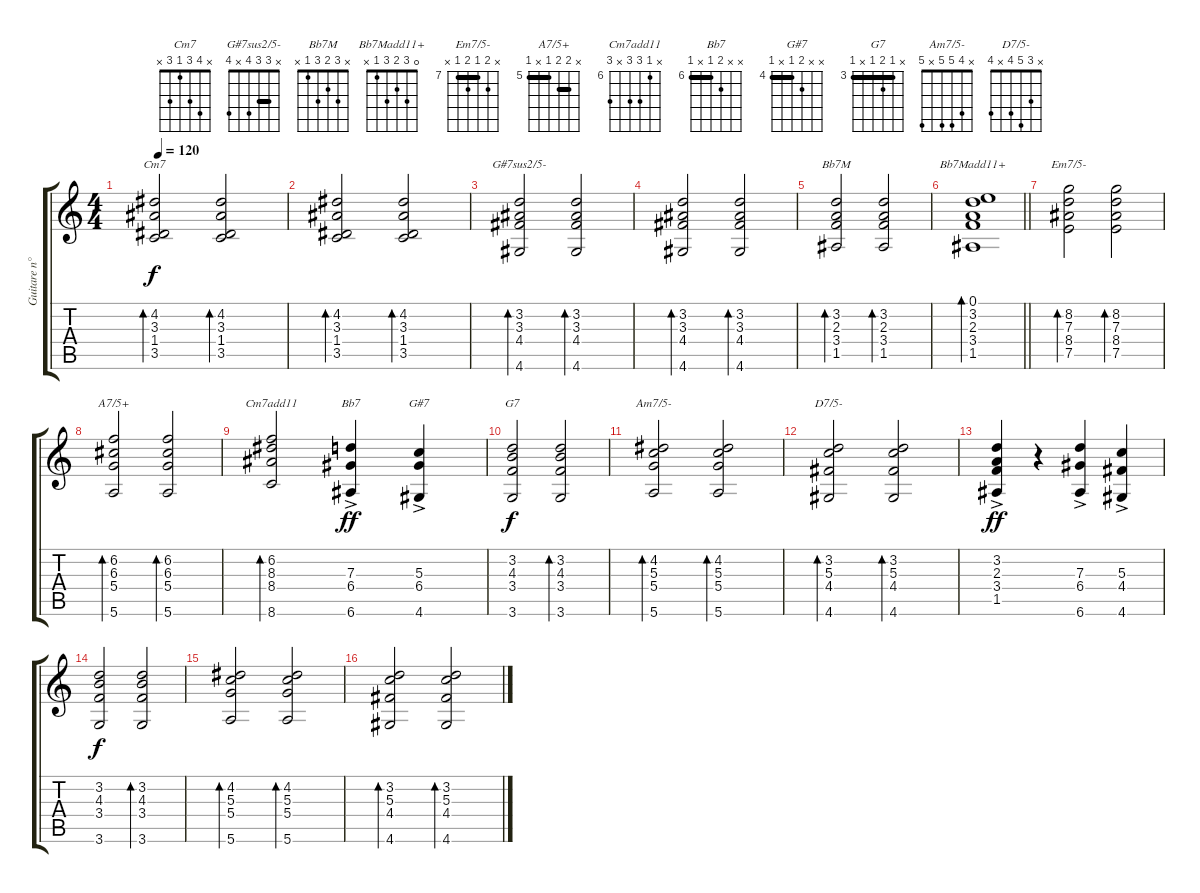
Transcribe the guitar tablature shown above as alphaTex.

\track ("Guitare n°1" "Guitare n°") {instrument electricguitarjazz}
\staff {score tabs}
\tuning (E4 B3 G3 D3 A2 E2) {hide}
\chord ("Cm7" x 4 3 1 3 x)
\chord ("G#7sus2/5-" x 3 3 4 x 4) {barre 3}
\chord ("Bb7M" x 3 2 3 1 x)
\chord ("Bb7Madd11+" 0 3 2 3 1 x)
\chord ("Em7/5-" x 8 7 8 7 x) {firstfret 7 barre 7}
\chord ("A7/5+" x 6 6 5 x 5) {firstfret 5 barre (5 6)}
\chord ("Cm7add11" x 6 8 8 x 8) {firstfret 6}
\chord ("Bb7" x x 7 6 x 6) {firstfret 6 barre 6}
\chord ("G#7" x x 5 4 x 4) {firstfret 4 barre 4}
\chord ("G7" x 3 4 3 x 3) {firstfret 3 barre 3}
\chord ("Am7/5-" x 4 5 5 x 5)
\chord ("D7/5-" x 3 5 4 x 4)
\ts (4 4)
\tempo 120
\clef g2
\ks c
(4.2 3.3 1.4 3.5).2{bd 240 ch "Cm7" dy f} (4.2 3.3 1.4 3.5).2{bd 240} |
(4.2 3.3 1.4 3.5).2{bd 240} (4.2 3.3 1.4 3.5).2{bd 240} |
(3.2 3.3 4.4 4.6).2{bd 240 ch "G#7sus2/5-"} (3.2 3.3 4.4 4.6).2{bd 240} |
(3.2 3.3 4.4 4.6).2{bd 240} (3.2 3.3 4.4 4.6).2{bd 240} |
(3.2 2.3 3.4 1.5).2{bd 240 ch "Bb7M"} (3.2 2.3 3.4 1.5).2{bd 240} |
\barLineRight lightlight
(0.1 3.2 2.3 3.4 1.5).1{bd 480 ch "Bb7Madd11+"} |
(8.2 7.3 8.4 7.5).2{bd 240 ch "Em7/5-"} (8.2 7.3 8.4 7.5).2{bd 240} |
(6.2 6.3 5.4 5.6).2{bd 240 ch "A7/5+"} (6.2 6.3 5.4 5.6).2{bd 240} |
(6.2 8.3 8.4 8.6).2{bd 240 ch "Cm7add11"} (7.3 6.4 6.6{ac}).4{ch "Bb7" dy ff} (5.3 6.4 4.6{ac}).4{ch "G#7"} |
(3.2 4.3 3.4 3.6).2{ch "G7" dy f} (3.2 4.3 3.4 3.6).2{bd 240} |
(4.2 5.3 5.4 5.6).2{bd 240 ch "Am7/5-"} (4.2 5.3 5.4 5.6).2{bd 240} |
(3.2 5.3 4.4 4.6).2{bd 240 ch "D7/5-"} (3.2 5.3 4.4 4.6).2{bd 240} |
(3.2 2.3 3.4 1.5{ac}).4{dy ff} r.4 (7.3 6.4 6.6{ac}).4 (5.3 4.4 4.6{ac}).4 |
(3.2 4.3 3.4 3.6).2{dy f} (3.2 4.3 3.4 3.6).2{bd 240} |
(4.2 5.3 5.4 5.6).2{bd 240} (4.2 5.3 5.4 5.6).2{bd 240} |
(3.2 5.3 4.4 4.6).2{bd 240} (3.2 5.3 4.4 4.6).2{bd 240}
